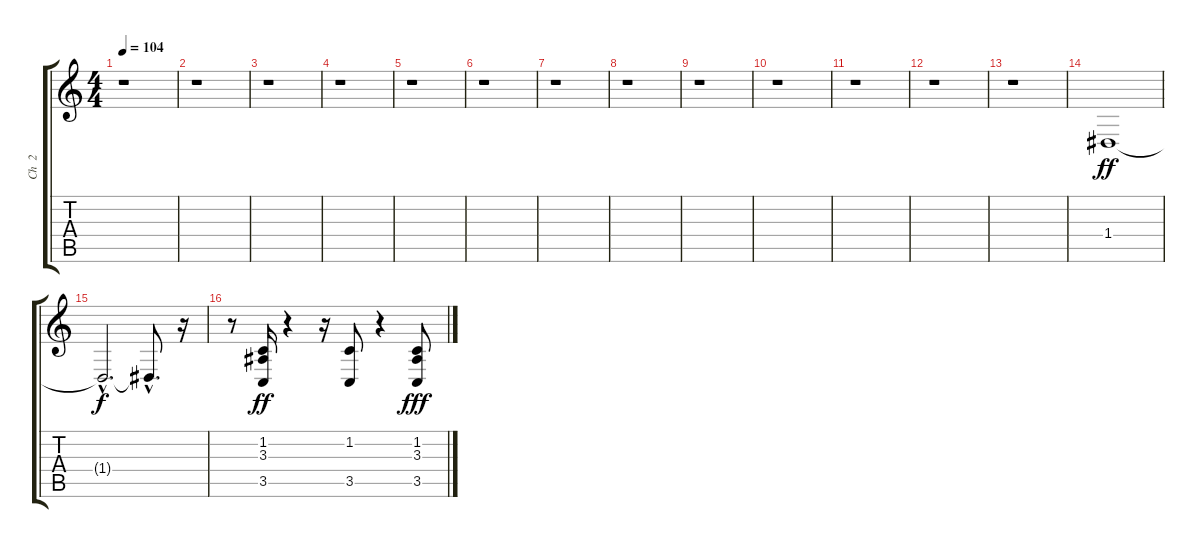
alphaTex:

\track ("Ch  2   " "Ch  2   ") {instrument baritonesax}
\staff {score tabs}
\tuning (E4 B3 G3 D3 A2 E2) {hide}
\ts (4 4)
\tempo 104
\clef g2
\ks c
r.1{dy ff} |
r.1 |
r.1 |
r.1 |
r.1 |
r.1 |
r.1 |
r.1 |
r.1 |
r.1 |
r.1 |
r.1 |
r.1 |
1.4.1 |
1.4{hac t}.2{d dy f} 1.4{hac t}.8{d} r.16 |
r.8 (1.2 3.3 3.5).16{dy ff} r.4 r.16 (1.2 3.5).8 r.4 (1.2 3.3 3.5).8{dy fff}
